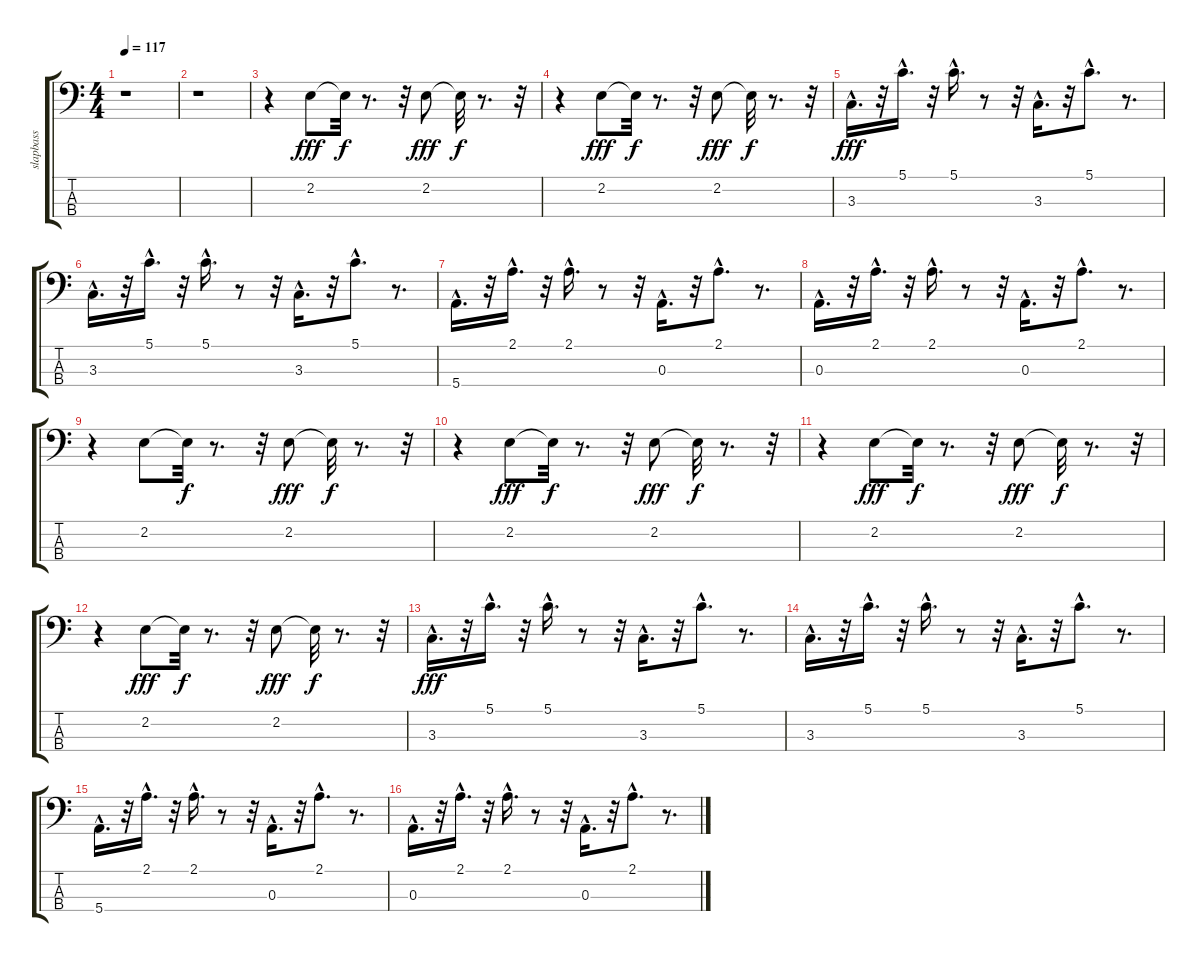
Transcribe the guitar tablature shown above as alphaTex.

\track ("slapbass" "slapbass") {instrument slapbass1}
\staff {score tabs}
\tuning (G2 D2 A1 E1) {hide}
\ts (4 4)
\tempo 117
\clef f4
\ks c
r.1{dy f} |
r.1 |
r.4 2.2.8{dy fff} 2.2{t}.32{dy f} r.8{d} r.32 2.2.8{dy fff} 2.2{t}.32{dy f} r.8{d} r.32 |
r.4 2.2.8{dy fff} 2.2{t}.32{dy f} r.8{d} r.32 2.2.8{dy fff} 2.2{t}.32{dy f} r.8{d} r.32 |
3.3{hac}.16{d dy fff} r.32 5.1{hac}.16{d} r.32 5.1{hac}.16{d} r.8 r.32 3.3{hac}.16{d} r.32 5.1{hac}.8{d} r.8{d} |
3.3{hac}.16{d} r.32 5.1{hac}.16{d} r.32 5.1{hac}.16{d} r.8 r.32 3.3{hac}.16{d} r.32 5.1{hac}.8{d} r.8{d} |
5.4{hac}.16{d} r.32 2.1{hac}.16{d} r.32 2.1{hac}.16{d} r.8 r.32 0.3{hac}.16{d} r.32 2.1{hac}.8{d} r.8{d} |
0.3{hac}.16{d} r.32 2.1{hac}.16{d} r.32 2.1{hac}.16{d} r.8 r.32 0.3{hac}.16{d} r.32 2.1{hac}.8{d} r.8{d} |
r.4 2.2.8 2.2{t}.32{dy f} r.8{d} r.32 2.2.8{dy fff} 2.2{t}.32{dy f} r.8{d} r.32 |
r.4 2.2.8{dy fff} 2.2{t}.32{dy f} r.8{d} r.32 2.2.8{dy fff} 2.2{t}.32{dy f} r.8{d} r.32 |
r.4 2.2.8{dy fff} 2.2{t}.32{dy f} r.8{d} r.32 2.2.8{dy fff} 2.2{t}.32{dy f} r.8{d} r.32 |
r.4 2.2.8{dy fff} 2.2{t}.32{dy f} r.8{d} r.32 2.2.8{dy fff} 2.2{t}.32{dy f} r.8{d} r.32 |
3.3{hac}.16{d dy fff} r.32 5.1{hac}.16{d} r.32 5.1{hac}.16{d} r.8 r.32 3.3{hac}.16{d} r.32 5.1{hac}.8{d} r.8{d} |
3.3{hac}.16{d} r.32 5.1{hac}.16{d} r.32 5.1{hac}.16{d} r.8 r.32 3.3{hac}.16{d} r.32 5.1{hac}.8{d} r.8{d} |
5.4{hac}.16{d} r.32 2.1{hac}.16{d} r.32 2.1{hac}.16{d} r.8 r.32 0.3{hac}.16{d} r.32 2.1{hac}.8{d} r.8{d} |
0.3{hac}.16{d} r.32 2.1{hac}.16{d} r.32 2.1{hac}.16{d} r.8 r.32 0.3{hac}.16{d} r.32 2.1{hac}.8{d} r.8{d}
